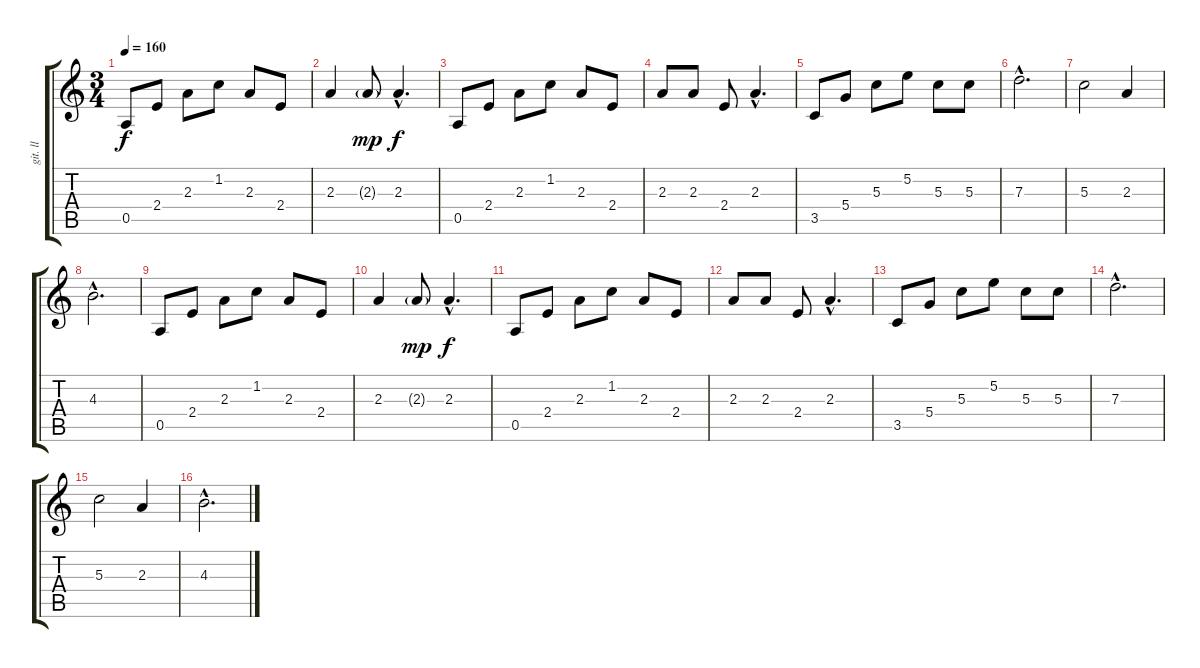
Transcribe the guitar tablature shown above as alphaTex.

\track ("git. ll" "git. ll") {instrument overdrivenguitar}
\staff {score tabs}
\tuning (E4 B3 G3 D3 A2 E2) {hide}
\ts (3 4)
\tempo 160
\clef g2
\ks c
0.5.8{dy f} 2.4.8 2.3.8 1.2.8 2.3.8 2.4.8 |
2.3.4 2.3{g}.8{dy mp} 2.3{hac}.4{d dy f} |
0.5.8 2.4.8 2.3.8 1.2.8 2.3.8 2.4.8 |
2.3.8 2.3.8 2.4.8 2.3{hac}.4{d} |
3.5.8 5.4.8 5.3.8 5.2.8 5.3.8 5.3.8 |
7.3{hac}.2{d} |
5.3.2 2.3.4 |
4.3{hac}.2{d} |
0.5.8 2.4.8 2.3.8 1.2.8 2.3.8 2.4.8 |
2.3.4 2.3{g}.8{dy mp} 2.3{hac}.4{d dy f} |
0.5.8 2.4.8 2.3.8 1.2.8 2.3.8 2.4.8 |
2.3.8 2.3.8 2.4.8 2.3{hac}.4{d} |
3.5.8 5.4.8 5.3.8 5.2.8 5.3.8 5.3.8 |
7.3{hac}.2{d} |
5.3.2 2.3.4 |
4.3{hac}.2{d}
